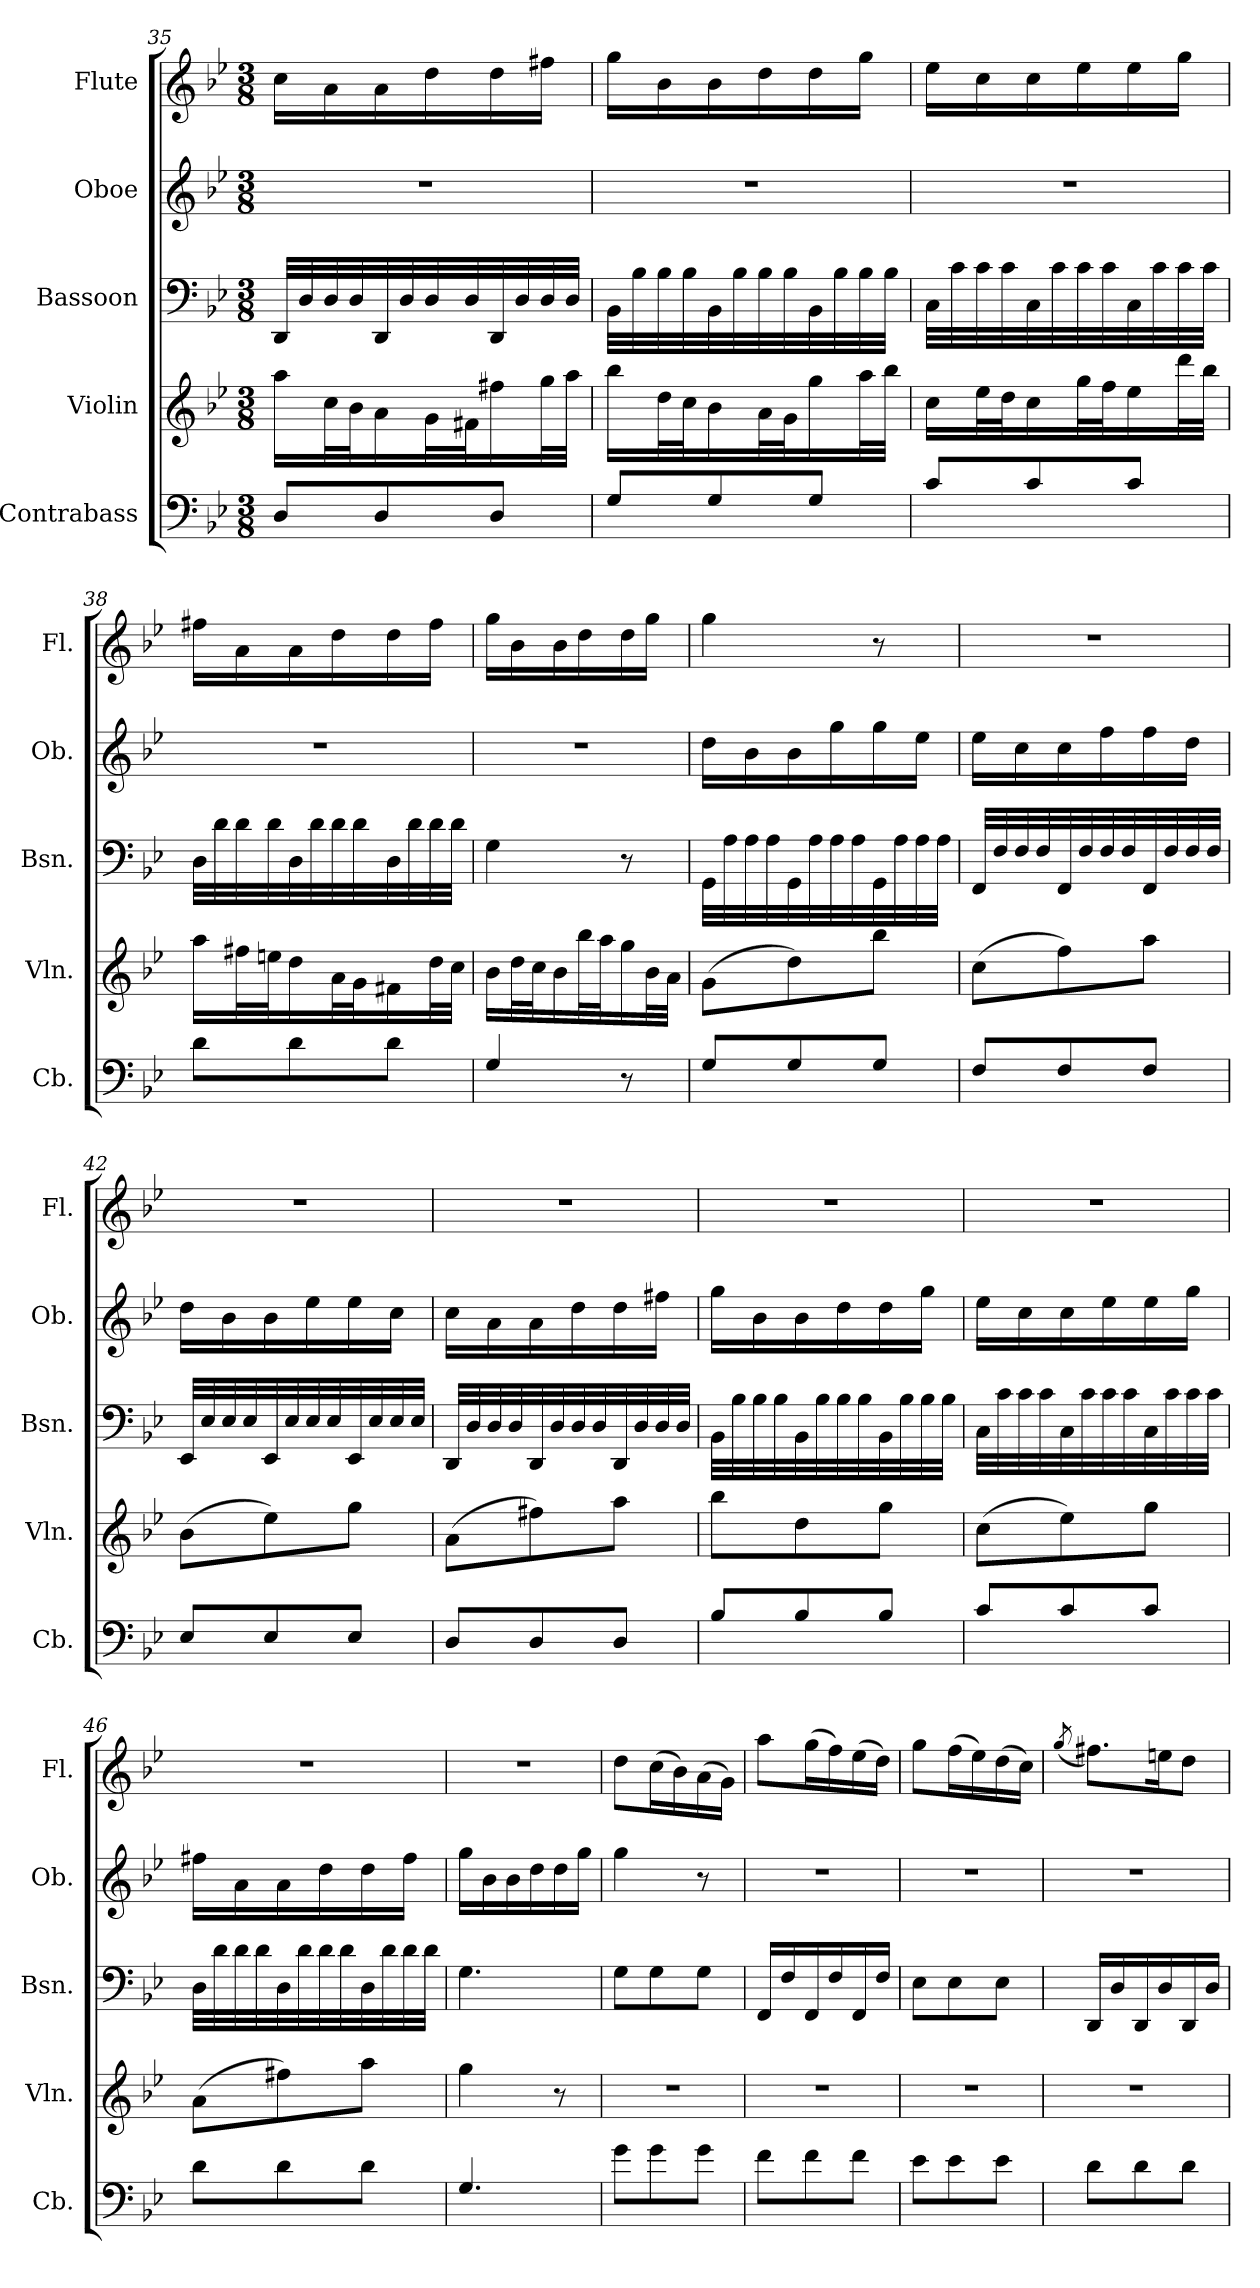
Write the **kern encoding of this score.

**kern	**kern	**kern	**kern	**kern
*part5	*part4	*part3	*part2	*part1
*staff5	*staff4	*staff3	*staff2	*staff1
*I"Contrabass	*I"Violin	*I"Bassoon	*I"Oboe	*I"Flute
*I'Cb.	*I'Vln.	*I'Bsn.	*I'Ob.	*I'Fl.
!!LO:PB:g=z
*clefF4	*clefG2	*clefF4	*clefG2	*clefG2
*ITrd7c12	*	*	*	*
*k[b-e-]	*k[b-e-]	*k[b-e-]	*k[b-e-]	*k[b-e-]
*M3/8	*M3/8	*M3/8	*M3/8	*M3/8
=35	=35	=35	=35	=35
8DD/L	16aa\LL	32DD/LLL	4.r	16cc\LL
.	.	32D/	.	.
.	32cc\L	32D/	.	16a\
.	32b-\J	32D/	.	.
8DD/	16a\	32DD/	.	16a\
.	.	32D/	.	.
.	32g\L	32D/	.	16dd\
.	32f#X\J	32D/	.	.
8DD/J	16ff#X\	32DD/	.	16dd\
.	.	32D/	.	.
.	32gg\L	32D/	.	16ff#X\JJ
.	32aa\JJJ	32D/JJJ	.	.
=36	=36	=36	=36	=36
8GG/L	16bb-\LL	32BB-\LLL	4.r	16gg\LL
.	.	32B-\	.	.
.	32dd\L	32B-\	.	16b-\
.	32cc\J	32B-\	.	.
8GG/	16b-\	32BB-\	.	16b-\
.	.	32B-\	.	.
.	32a\L	32B-\	.	16dd\
.	32g\J	32B-\	.	.
8GG/J	16gg\	32BB-\	.	16dd\
.	.	32B-\	.	.
.	32aa\L	32B-\	.	16gg\JJ
.	32bb-\JJJ	32B-\JJJ	.	.
=37	=37	=37	=37	=37
8C/L	16cc\LL	32C\LLL	4.r	16ee-\LL
.	.	32c\	.	.
.	32ee-\L	32c\	.	16cc\
.	32dd\J	32c\	.	.
8C/	16cc\	32C\	.	16cc\
.	.	32c\	.	.
.	32gg\L	32c\	.	16ee-\
.	32ff\J	32c\	.	.
8C/J	16ee-\	32C\	.	16ee-\
.	.	32c\	.	.
.	32ddd\L	32c\	.	16gg\JJ
.	32bb-\JJJ	32c\JJJ	.	.
!!LO:LB:g=z
=38	=38	=38	=38	=38
8D\L	16aa\LL	32D\LLL	4.r	16ff#X\LL
.	.	32d\	.	.
.	32ff#X\L	32d\	.	16a\
.	32een\J	32d\	.	.
8D\	16dd\	32D\	.	16a\
.	.	32d\	.	.
.	32a\L	32d\	.	16dd\
.	32g\J	32d\	.	.
8D\J	16f#X\	32D\	.	16dd\
.	.	32d\	.	.
.	32dd\L	32d\	.	16ff#\JJ
.	32cc\JJJ	32d\JJJ	.	.
=39	=39	=39	=39	=39
4GG/	16b-\LL	4G\	4.r	16gg\LL
.	32dd\L	.	.	16b-\
.	32cc\J	.	.	.
.	16b-\	.	.	16b-\
.	32bb-\L	.	.	16dd\
.	32aa\J	.	.	.
8r	16gg\	8r	.	16dd\
.	32b-\L	.	.	16gg\JJ
.	32a\JJJ	.	.	.
=40	=40	=40	=40	=40
8GG/L	(>8g\L	32GG\LLL	16dd\LL	4gg\
.	.	32A\	.	.
.	.	32A\	16b-\	.
.	.	32A\	.	.
8GG/	8dd\)	32GG\	16b-\	.
.	.	32A\	.	.
.	.	32A\	16gg\	.
.	.	32A\	.	.
8GG/J	8bb-\J	32GG\	16gg\	8r
.	.	32A\	.	.
.	.	32A\	16ee-\JJ	.
.	.	32A\JJJ	.	.
!!LO:PB:g=z
=41	=41	=41	=41	=41
8FF/L	(>8cc\L	32FF/LLL	16ee-\LL	4.r
.	.	32F/	.	.
.	.	32F/	16cc\	.
.	.	32F/	.	.
8FF/	8ff\)	32FF/	16cc\	.
.	.	32F/	.	.
.	.	32F/	16ff\	.
.	.	32F/	.	.
8FF/J	8aa\J	32FF/	16ff\	.
.	.	32F/	.	.
.	.	32F/	16dd\JJ	.
.	.	32F/JJJ	.	.
=42	=42	=42	=42	=42
8EE-/L	(>8b-\L	32EE-/LLL	16dd\LL	4.r
.	.	32E-/	.	.
.	.	32E-/	16b-\	.
.	.	32E-/	.	.
8EE-/	8ee-\)	32EE-/	16b-\	.
.	.	32E-/	.	.
.	.	32E-/	16ee-\	.
.	.	32E-/	.	.
8EE-/J	8gg\J	32EE-/	16ee-\	.
.	.	32E-/	.	.
.	.	32E-/	16cc\JJ	.
.	.	32E-/JJJ	.	.
=43	=43	=43	=43	=43
8DD/L	(>8a\L	32DD/LLL	16cc\LL	4.r
.	.	32D/	.	.
.	.	32D/	16a\	.
.	.	32D/	.	.
8DD/	8ff#X\)	32DD/	16a\	.
.	.	32D/	.	.
.	.	32D/	16dd\	.
.	.	32D/	.	.
8DD/J	8aa\J	32DD/	16dd\	.
.	.	32D/	.	.
.	.	32D/	16ff#X\JJ	.
.	.	32D/JJJ	.	.
!!LO:LB:g=z
=44	=44	=44	=44	=44
8BB-/L	8bb-\L	32BB-\LLL	16gg\LL	4.r
.	.	32B-\	.	.
.	.	32B-\	16b-\	.
.	.	32B-\	.	.
8BB-/	8dd\	32BB-\	16b-\	.
.	.	32B-\	.	.
.	.	32B-\	16dd\	.
.	.	32B-\	.	.
8BB-/J	8gg\J	32BB-\	16dd\	.
.	.	32B-\	.	.
.	.	32B-\	16gg\JJ	.
.	.	32B-\JJJ	.	.
=45	=45	=45	=45	=45
8C/L	(>8cc\L	32C\LLL	16ee-\LL	4.r
.	.	32c\	.	.
.	.	32c\	16cc\	.
.	.	32c\	.	.
8C/	8ee-\)	32C\	16cc\	.
.	.	32c\	.	.
.	.	32c\	16ee-\	.
.	.	32c\	.	.
8C/J	8gg\J	32C\	16ee-\	.
.	.	32c\	.	.
.	.	32c\	16gg\JJ	.
.	.	32c\JJJ	.	.
=46	=46	=46	=46	=46
8D\L	(>8a\L	32D\LLL	16ff#X\LL	4.r
.	.	32d\	.	.
.	.	32d\	16a\	.
.	.	32d\	.	.
8D\	8ff#X\)	32D\	16a\	.
.	.	32d\	.	.
.	.	32d\	16dd\	.
.	.	32d\	.	.
8D\J	8aa\J	32D\	16dd\	.
.	.	32d\	.	.
.	.	32d\	16ff#\JJ	.
.	.	32d\JJJ	.	.
!!LO:PB:g=z
=47	=47	=47	=47	=47
4.GG/	4gg\	4.G\	16gg\LL	4.r
.	.	.	16b-\	.
.	.	.	16b-\	.
.	.	.	16dd\	.
.	8r	.	16dd\	.
.	.	.	16gg\JJ	.
=48	=48	=48	=48	=48
8G\L	4.r	8G\L	4gg\	8dd\L
8G\	.	8G\	.	(>16cc\L
.	.	.	.	16b-\)
8G\J	.	8G\J	8r	(>16a\
.	.	.	.	16g\JJ)
=49	=49	=49	=49	=49
8F\L	4.r	16FF/LL	4.r	8aa\L
.	.	16F/	.	.
8F\	.	16FF/	.	(>16gg\L
.	.	16F/	.	16ff\)
8F\J	.	16FF/	.	(>16ee-\
.	.	16F/JJ	.	16dd\JJ)
=50	=50	=50	=50	=50
8E-\L	4.r	8E-\L	4.r	8gg\L
8E-\	.	8E-\	.	(>16ff\L
.	.	.	.	16ee-\)
8E-\J	.	8E-\J	.	(>16dd\
.	.	.	.	16cc\JJ)
=51	=51	=51	=51	=51
.	.	.	.	(<8qgg/
8D\L	4.r	16DD/LL	4.r	8.ff#X\L)
.	.	16D/	.	.
8D\	.	16DD/	.	.
.	.	16D/	.	16een\K
8D\J	.	16DD/	.	8dd\J
.	.	16D/JJ	.	.
=	=	=	=	=
*-	*-	*-	*-	*-
